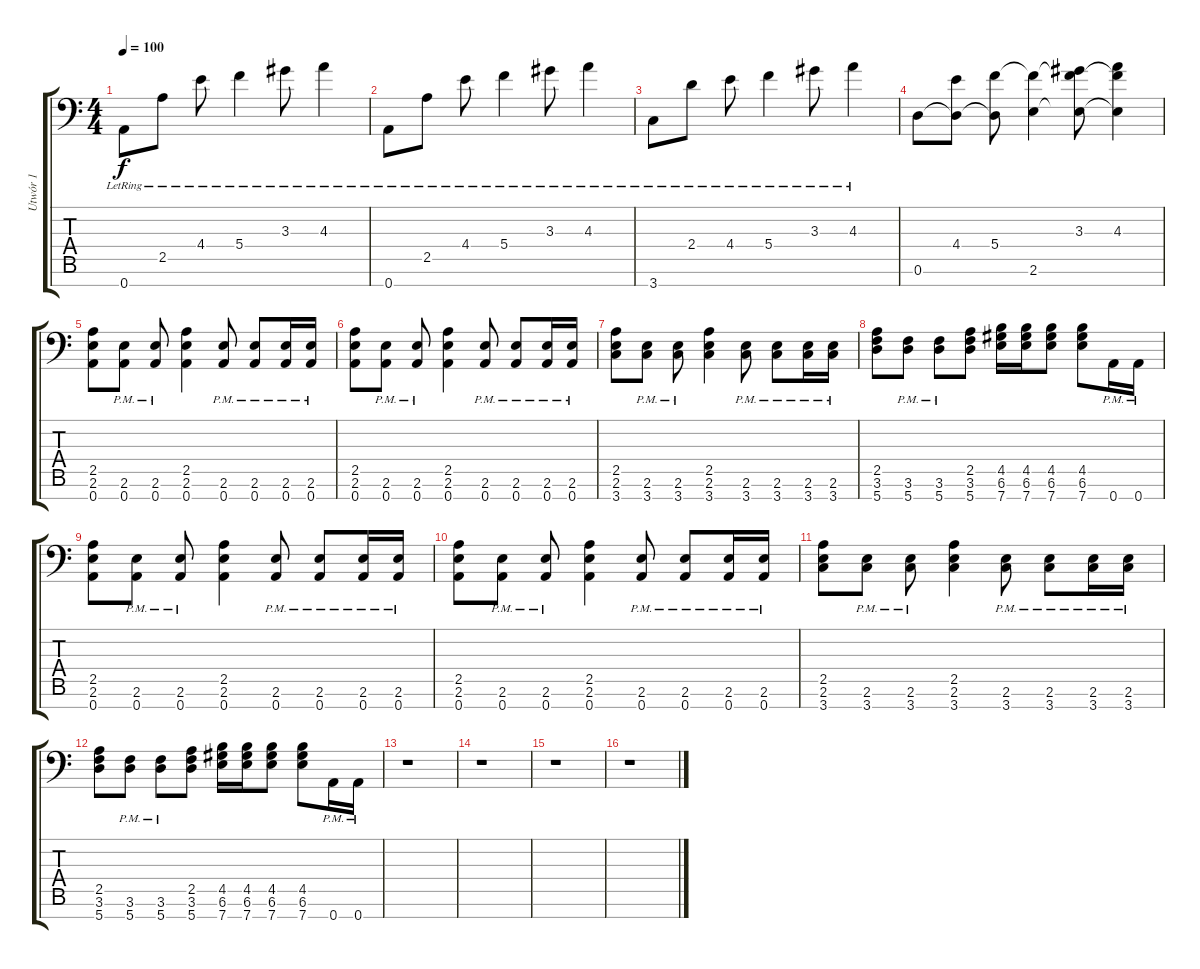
\track ("Utwór 1" "Utwór 1") {instrument electricguitarclean}
\staff {score tabs}
\tuning (D4 A3 F3 C3 G2 D2 A1) {hide}
\ts (4 4)
\tempo 100
\clef f4
\ks c
0.7{lr}.8{dy f} 2.5{lr}.8 4.4{lr}.8 5.4{lr}.4 3.3{lr}.8 4.3{lr}.4 |
0.7{lr}.8 2.5{lr}.8 4.4{lr}.8 5.4{lr}.4 3.3{lr}.8 4.3{lr}.4 |
3.7{lr}.8 2.4{lr}.8 4.4{lr}.8 5.4{lr}.4 3.3{lr}.8 4.3{lr}.4 |
0.6.8 (4.4 0.6{t}).8 (5.4 0.6{t}).8 (5.4{t} 2.6).4 (3.3 5.4{t} 2.6{t}).8 (4.3 5.4{t} 2.6{t}).4 |
(2.5 2.6 0.7).8 (2.6{pm} 0.7{pm}).8 (2.6{pm} 0.7{pm}).8 (2.5 2.6 0.7).4 (2.6{pm} 0.7{pm}).8 (2.6{pm} 0.7{pm}).8 (2.6{pm} 0.7{pm}).16 (2.6{pm} 0.7{pm}).16 |
(2.5 2.6 0.7).8 (2.6{pm} 0.7{pm}).8 (2.6{pm} 0.7{pm}).8 (2.5 2.6 0.7).4 (2.6{pm} 0.7{pm}).8 (2.6{pm} 0.7{pm}).8 (2.6{pm} 0.7{pm}).16 (2.6{pm} 0.7{pm}).16 |
(2.5 2.6 3.7).8 (2.6{pm} 3.7{pm}).8 (2.6{pm} 3.7{pm}).8 (2.5 2.6 3.7).4 (2.6{pm} 3.7{pm}).8 (2.6{pm} 3.7{pm}).8 (2.6{pm} 3.7{pm}).16 (2.6{pm} 3.7{pm}).16 |
(2.5 3.6 5.7).8 (3.6{pm} 5.7{pm}).8 (3.6{pm} 5.7{pm}).8 (2.5 3.6 5.7).8 (4.5 6.6 7.7).16 (4.5 6.6 7.7).16 (4.5 6.6 7.7).8 (4.5 6.6 7.7).8 0.7{pm}.16 0.7{pm}.16 |
(2.5 2.6 0.7).8 (2.6{pm} 0.7{pm}).8 (2.6{pm} 0.7{pm}).8 (2.5 2.6 0.7).4 (2.6{pm} 0.7{pm}).8 (2.6{pm} 0.7{pm}).8 (2.6{pm} 0.7{pm}).16 (2.6{pm} 0.7{pm}).16 |
(2.5 2.6 0.7).8 (2.6{pm} 0.7{pm}).8 (2.6{pm} 0.7{pm}).8 (2.5 2.6 0.7).4 (2.6{pm} 0.7{pm}).8 (2.6{pm} 0.7{pm}).8 (2.6{pm} 0.7{pm}).16 (2.6{pm} 0.7{pm}).16 |
(2.5 2.6 3.7).8 (2.6{pm} 3.7{pm}).8 (2.6{pm} 3.7{pm}).8 (2.5 2.6 3.7).4 (2.6{pm} 3.7{pm}).8 (2.6{pm} 3.7{pm}).8 (2.6{pm} 3.7{pm}).16 (2.6{pm} 3.7{pm}).16 |
(2.5 3.6 5.7).8 (3.6{pm} 5.7{pm}).8 (3.6{pm} 5.7{pm}).8 (2.5 3.6 5.7).8 (4.5 6.6 7.7).16 (4.5 6.6 7.7).16 (4.5 6.6 7.7).8 (4.5 6.6 7.7).8 0.7{pm}.16 0.7{pm}.16 |
r.1 |
r.1 |
r.1 |
r.1
